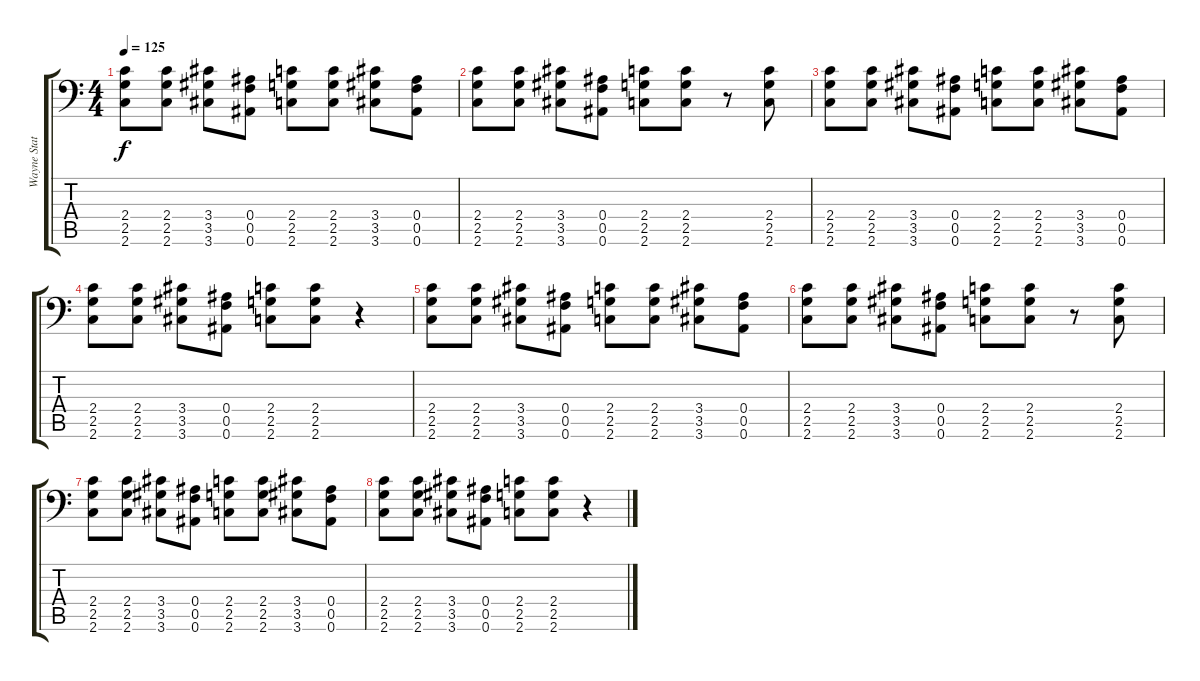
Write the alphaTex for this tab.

\track ("Wayne Static - Guitar" "Wayne Stat") {instrument distortionguitar}
\staff {score tabs}
\tuning (C4 G3 Eb3 Bb2 F2 Bb1) {hide}
\ts (4 4)
\tempo 125
\clef f4
\ks c
(2.4 2.5 2.6).8{dy f} (2.4 2.5 2.6).8 (3.4 3.5 3.6).8 (0.4 0.5 0.6).8 (2.4 2.5 2.6).8 (2.4 2.5 2.6).8 (3.4 3.5 3.6).8 (0.4 0.5 0.6).8 |
(2.4 2.5 2.6).8 (2.4 2.5 2.6).8 (3.4 3.5 3.6).8 (0.4 0.5 0.6).8 (2.4 2.5 2.6).8 (2.4 2.5 2.6).8 r.8 (2.4 2.5 2.6).8 |
(2.4 2.5 2.6).8 (2.4 2.5 2.6).8 (3.4 3.5 3.6).8 (0.4 0.5 0.6).8 (2.4 2.5 2.6).8 (2.4 2.5 2.6).8 (3.4 3.5 3.6).8 (0.4 0.5 0.6).8 |
(2.4 2.5 2.6).8 (2.4 2.5 2.6).8 (3.4 3.5 3.6).8 (0.4 0.5 0.6).8 (2.4 2.5 2.6).8 (2.4 2.5 2.6).8 r.4 |
(2.4 2.5 2.6).8 (2.4 2.5 2.6).8 (3.4 3.5 3.6).8 (0.4 0.5 0.6).8 (2.4 2.5 2.6).8 (2.4 2.5 2.6).8 (3.4 3.5 3.6).8 (0.4 0.5 0.6).8 |
(2.4 2.5 2.6).8 (2.4 2.5 2.6).8 (3.4 3.5 3.6).8 (0.4 0.5 0.6).8 (2.4 2.5 2.6).8 (2.4 2.5 2.6).8 r.8 (2.4 2.5 2.6).8 |
(2.4 2.5 2.6).8 (2.4 2.5 2.6).8 (3.4 3.5 3.6).8 (0.4 0.5 0.6).8 (2.4 2.5 2.6).8 (2.4 2.5 2.6).8 (3.4 3.5 3.6).8 (0.4 0.5 0.6).8 |
(2.4 2.5 2.6).8 (2.4 2.5 2.6).8 (3.4 3.5 3.6).8 (0.4 0.5 0.6).8 (2.4 2.5 2.6).8 (2.4 2.5 2.6).8 r.4
